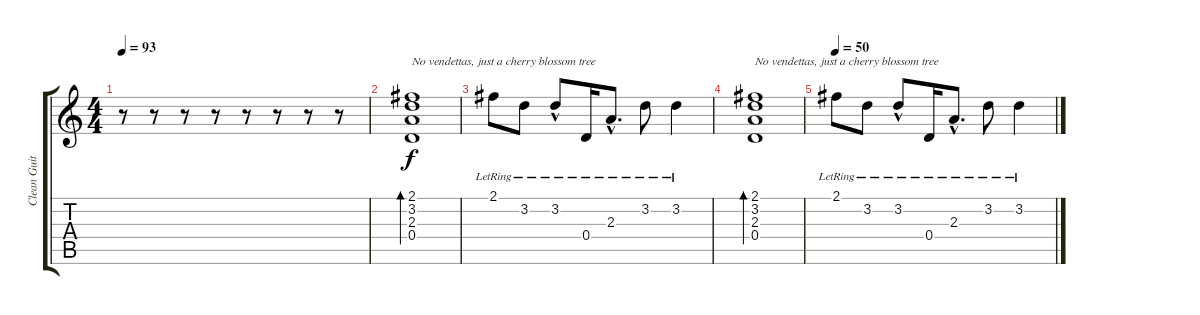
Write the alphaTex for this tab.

\track ("Clean Guitar (verse)" "Clean Guit") {instrument electricguitarclean}
\staff {score tabs}
\tuning (E4 B3 G3 D3 A2 E2) {hide}
\ts (4 4)
\tempo 93
\clef g2
\ks c
r.8{dy f} r.8 r.8 r.8 r.8 r.8 r.8 r.8 |
(2.1 3.2 2.3 0.4).1{bd 240 txt "No vendettas, just a cherry blossom tree"} |
2.1{lr}.8 3.2{lr}.8 3.2{hac lr}.8 0.4{lr}.16 2.3{hac lr}.8{d} 3.2{lr}.8 3.2{lr}.4 |
(2.1 3.2 2.3 0.4).1{bd 240 txt "No vendettas, just a cherry blossom tree"} |
\tempo 60
\tempo 50
2.1{lr}.8 3.2{lr}.8 3.2{hac lr}.8 0.4{lr}.16 2.3{hac lr}.8{d} 3.2{lr}.8 3.2{lr}.4
